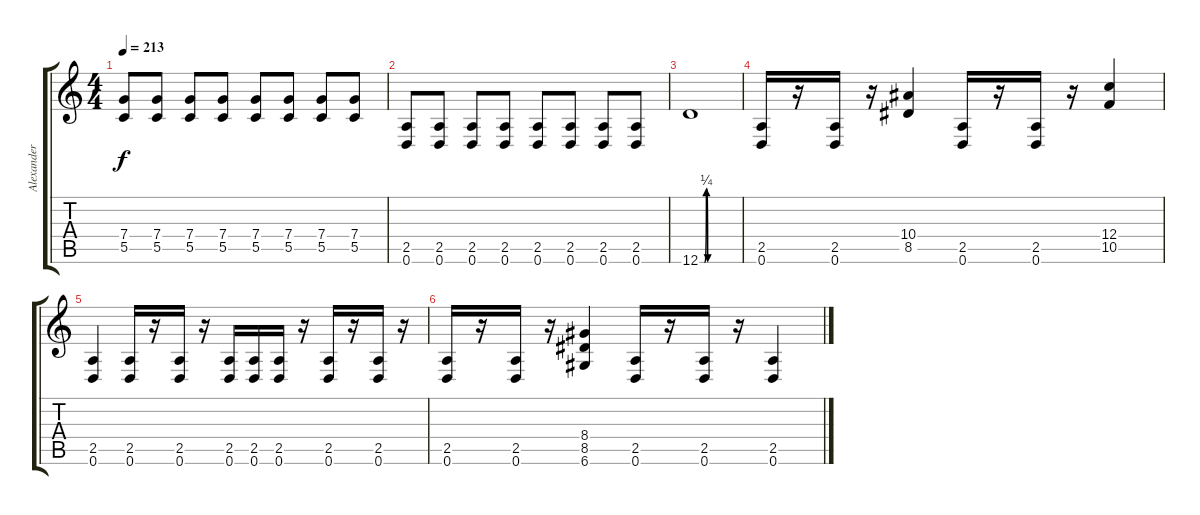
\track ("Alexander Kuoppala" "Alexander ") {instrument overdrivenguitar}
\staff {score tabs}
\tuning (D4 A3 F3 C3 G2 D2) {hide}
\ts (4 4)
\tempo 213
\clef g2
\ks c
(7.4 5.5).8{dy f} (7.4 5.5).8 (7.4 5.5).8 (7.4 5.5).8 (7.4 5.5).8 (7.4 5.5).8 (7.4 5.5).8 (7.4 5.5).8 |
(2.5 0.6).8 (2.5 0.6).8 (2.5 0.6).8 (2.5 0.6).8 (2.5 0.6).8 (2.5 0.6).8 (2.5 0.6).8 (2.5 0.6).8 |
12.6{be (custom 0 0 7 0 10 1 12 0 16 0 27 0 30 0 60 0)}.1 |
(2.5 0.6).16 r.16 (2.5 0.6).16 r.16 (10.4 8.5).4 (2.5 0.6).16 r.16 (2.5 0.6).16 r.16 (12.4 10.5).4 |
(2.5 0.6).4 (2.5 0.6).16 r.16 (2.5 0.6).16 r.16 (2.5 0.6).16 (2.5 0.6).16 (2.5 0.6).16 r.16 (2.5 0.6).16 r.16 (2.5 0.6).16 r.16 |
(2.5 0.6).16 r.16 (2.5 0.6).16 r.16 (8.4 8.5 6.6).4 (2.5 0.6).16 r.16 (2.5 0.6).16 r.16 (2.5 0.6).4
